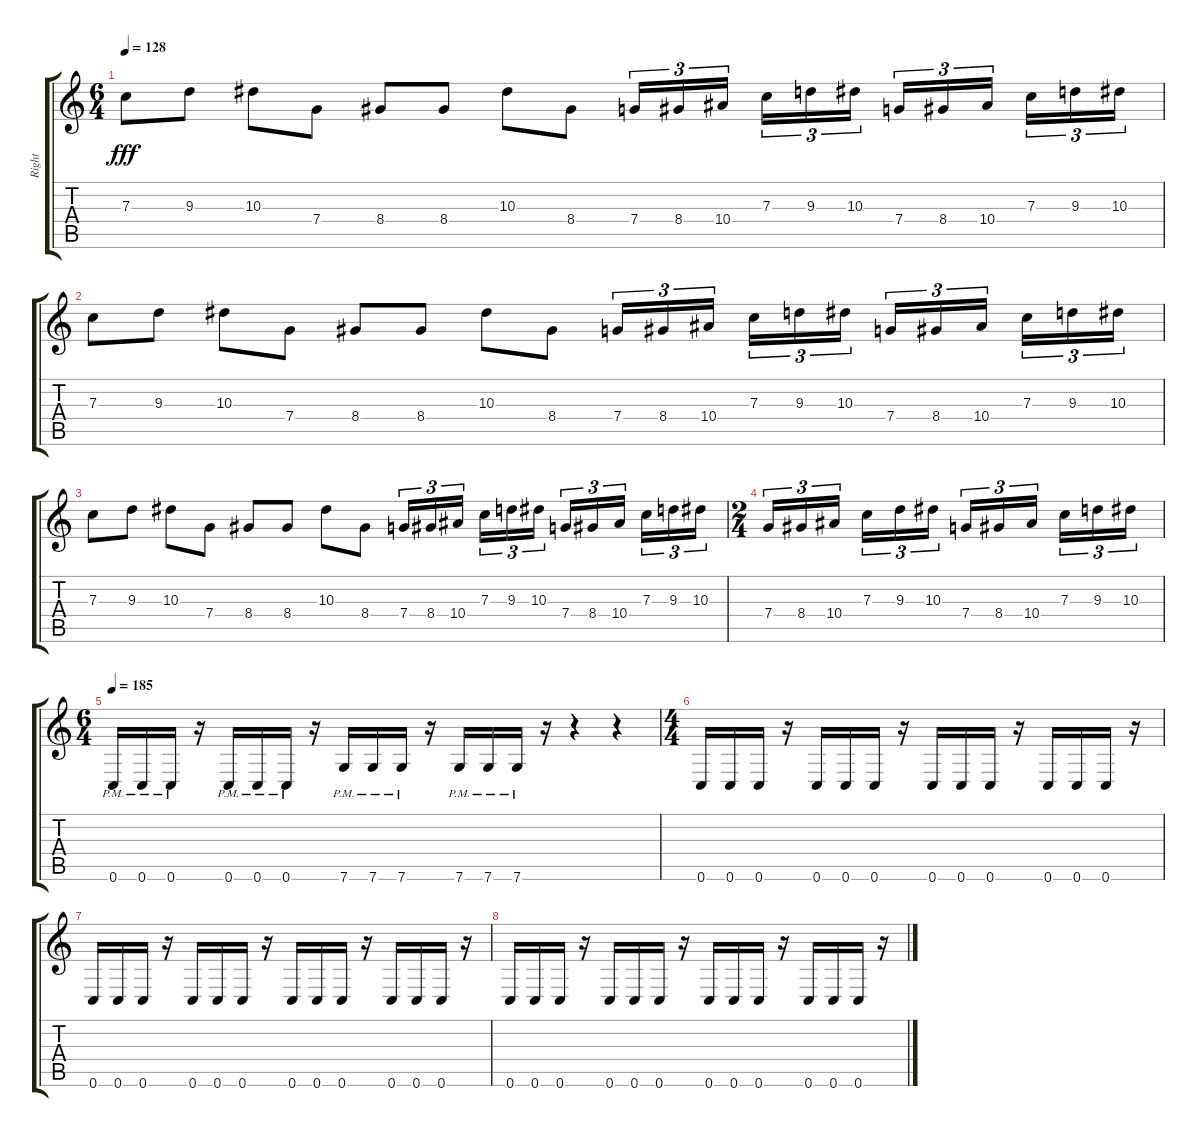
\track ("Right" "Right") {instrument distortionguitar}
\staff {score tabs}
\tuning (D4 A3 F3 C3 G2 C2) {hide}
\ts (6 4)
\tempo 128
\clef g2
\ks c
7.3.8{dy fff} 9.3.8 10.3.8 7.4.8 8.4.8 8.4.8 10.3.8 8.4.8 7.4.16{tu (3 2)} 8.4.16{tu (3 2)} 10.4.16{tu (3 2)} 7.3.16{tu (3 2)} 9.3.16{tu (3 2)} 10.3.16{tu (3 2)} 7.4.16{tu (3 2)} 8.4.16{tu (3 2)} 10.4.16{tu (3 2)} 7.3.16{tu (3 2)} 9.3.16{tu (3 2)} 10.3.16{tu (3 2)} |
7.3.8 9.3.8 10.3.8 7.4.8 8.4.8 8.4.8 10.3.8 8.4.8 7.4.16{tu (3 2)} 8.4.16{tu (3 2)} 10.4.16{tu (3 2)} 7.3.16{tu (3 2)} 9.3.16{tu (3 2)} 10.3.16{tu (3 2)} 7.4.16{tu (3 2)} 8.4.16{tu (3 2)} 10.4.16{tu (3 2)} 7.3.16{tu (3 2)} 9.3.16{tu (3 2)} 10.3.16{tu (3 2)} |
7.3.8 9.3.8 10.3.8 7.4.8 8.4.8 8.4.8 10.3.8 8.4.8 7.4.16{tu (3 2)} 8.4.16{tu (3 2)} 10.4.16{tu (3 2)} 7.3.16{tu (3 2)} 9.3.16{tu (3 2)} 10.3.16{tu (3 2)} 7.4.16{tu (3 2)} 8.4.16{tu (3 2)} 10.4.16{tu (3 2)} 7.3.16{tu (3 2)} 9.3.16{tu (3 2)} 10.3.16{tu (3 2)} |
\ts (2 4)
7.4.16{tu (3 2)} 8.4.16{tu (3 2)} 10.4.16{tu (3 2)} 7.3.16{tu (3 2)} 9.3.16{tu (3 2)} 10.3.16{tu (3 2)} 7.4.16{tu (3 2)} 8.4.16{tu (3 2)} 10.4.16{tu (3 2)} 7.3.16{tu (3 2)} 9.3.16{tu (3 2)} 10.3.16{tu (3 2)} |
\ts (6 4)
\tempo 185
0.6{pm}.16 0.6{pm}.16 0.6{pm}.16 r.16 0.6{pm}.16 0.6{pm}.16 0.6{pm}.16 r.16 7.6{pm}.16 7.6{pm}.16 7.6{pm}.16 r.16 7.6{pm}.16 7.6{pm}.16 7.6{pm}.16 r.16 r.4 r.4 |
\ts (4 4)
0.6.16 0.6.16 0.6.16 r.16 0.6.16 0.6.16 0.6.16 r.16 0.6.16 0.6.16 0.6.16 r.16 0.6.16 0.6.16 0.6.16 r.16 |
0.6.16 0.6.16 0.6.16 r.16 0.6.16 0.6.16 0.6.16 r.16 0.6.16 0.6.16 0.6.16 r.16 0.6.16 0.6.16 0.6.16 r.16 |
0.6.16 0.6.16 0.6.16 r.16 0.6.16 0.6.16 0.6.16 r.16 0.6.16 0.6.16 0.6.16 r.16 0.6.16 0.6.16 0.6.16 r.16
